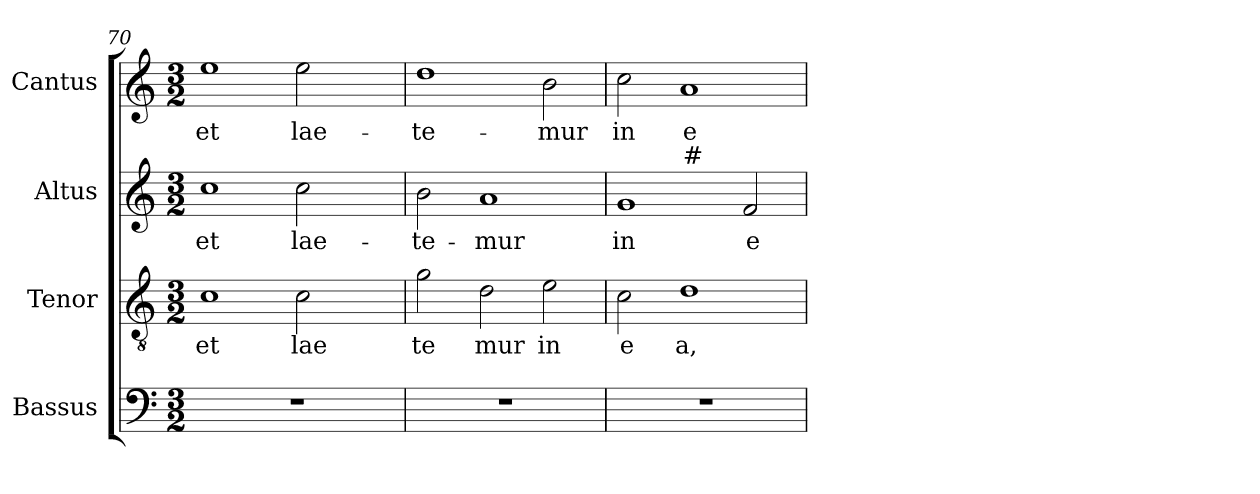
**kern	**kern	**text	**kern	**text	**kern	**text	**text
*part4	*part3	*part3	*part2	*part2	*part1	*part1	*part1
*staff4	*staff3	*staff3	*staff2	*staff2	*staff1	*staff1	*staff1
*I"Bassus	*I"Tenor	*	*I"Altus	*	*I"Cantus	*	*
!!LO:LB:g=z
*clefF4	*clefGv2	*	*clefG2	*	*clefG2	*	*
*	*k[]	*	*k[]	*	*k[]	*	*
*	*C:	*	*C:	*	*C:	*	*
*M3/2	*M3/2	*	*M3/2	*	*M3/2	*	*
=70	=70	=70	=70	=70	=70	=70	=70
!LO:N:vis=1	!	!LO:LY:b:cj	!	!LO:LY:b:cj	!	!LO:LY:b:cj	!
*	*	*	*	*	*^	*	*
1.r	1c	et	1cc	et	1ee	1ryy	et	.
!	!	!LO:LY:b:cj	!	!LO:LY:b:cj	!	!	!LO:LY:b:cj	!
.	2c\	lae	2cc\	lae-	2ee\	4ryy	lae-	.
.	.	.	.	.	.	8ryy	.	.
.	.	.	.	.	.	32.ryy	.	.
.	.	.	.	.	.	16ryy	.	.
.	.	.	.	.	.	64ryy	.	.
=71	=71	=71	=71	=71	=71	=71	=71	=71
!LO:N:vis=1	!	!LO:LY:b:cj	!	!LO:LY:b:cj	!	!	!LO:LY:b:cj	!
*	*	*	*	*	*v	*v	*	*
1.r	2g\	te	2b\	-te-	1dd	-te-	.
!	!	!LO:LY:b:cj	!	!LO:LY:b:cj	!	!	!
.	2d\	mur	1a	-mur	.	.	.
!	!	!LO:LY:b:cj	!	!	!	!LO:LY:b:cj	!
.	2e\	in	.	.	2b\	-mur	.
=72	=72	=72	=72	=72	=72	=72	=72
!LO:N:vis=1	!	!LO:LY:b:cj	!	!LO:LY:b:cj	!	!LO:LY:b:cj	!
1.r	2c\	e	1g	in	2cc\	in	.
!	!	!LO:LY:b:cj	!	!	!	!LO:LY:b:cj	!LO:LY:b
.	1d	a,	.	.	1a	e-	-#-
!	!	!	!	!LO:LY:b:cj	!	!	!
.	.	.	2f/	e-	.	.	.
=	=	=	=	=	=	=	=
*-	*-	*-	*-	*-	*-	*-	*-
